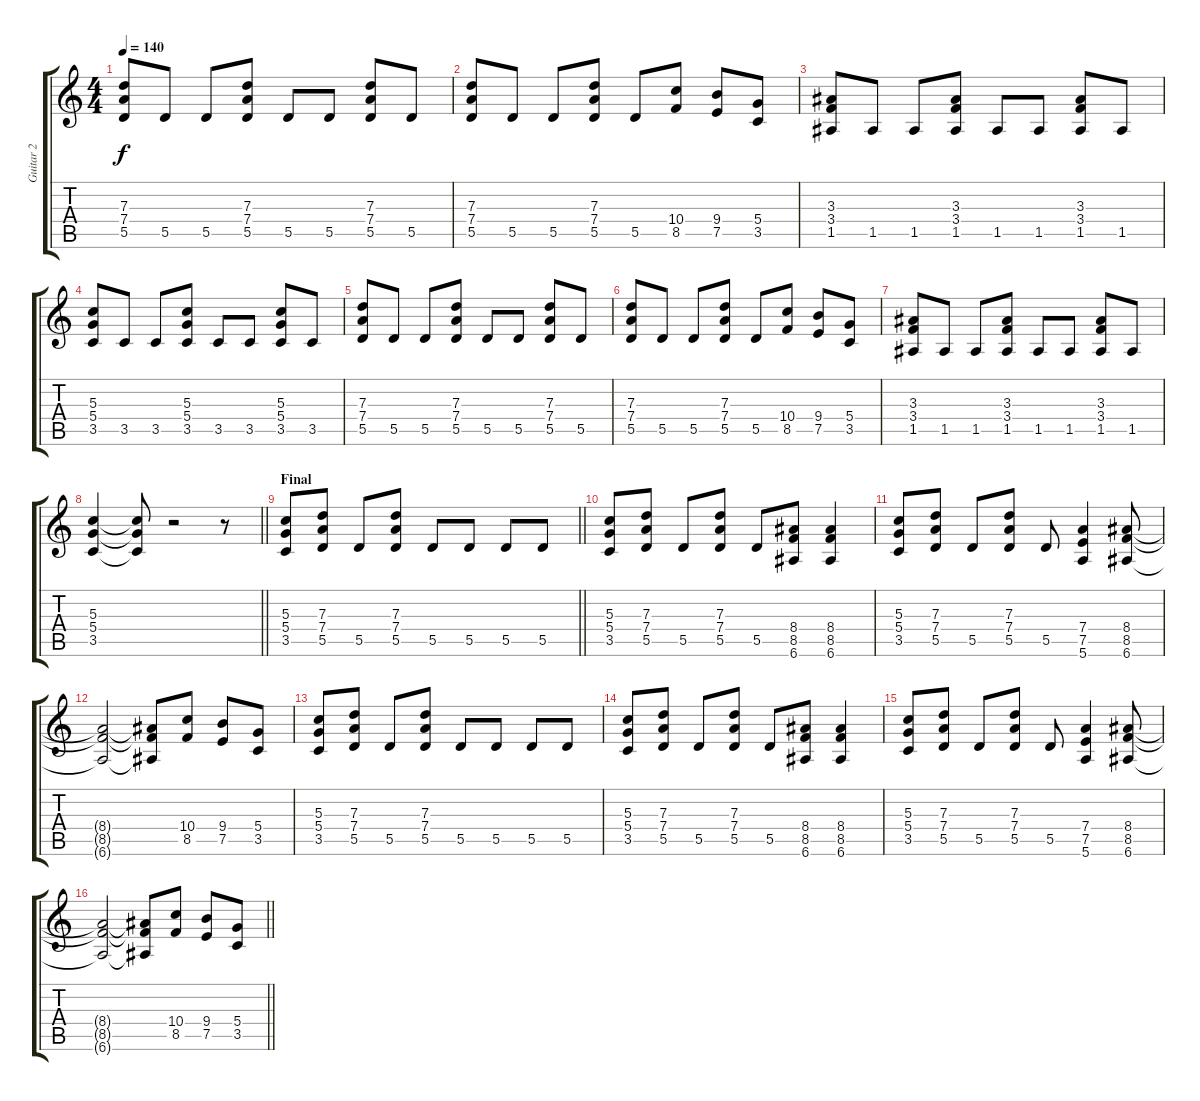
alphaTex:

\track ("Guitar 2" "Guitar 2") {instrument distortionguitar}
\staff {score tabs}
\tuning (E4 B3 G3 D3 A2 E2) {hide}
\ts (4 4)
\tempo 140
\clef g2
\ks c
(7.3 7.4 5.5).8{dy f} 5.5.8 5.5.8 (7.3 7.4 5.5).8 5.5.8 5.5.8 (7.3 7.4 5.5).8 5.5.8 |
(7.3 7.4 5.5).8 5.5.8 5.5.8 (7.3 7.4 5.5).8 5.5.8 (10.4 8.5).8 (9.4 7.5).8 (5.4 3.5).8 |
(3.3 3.4 1.5).8 1.5.8 1.5.8 (3.3 3.4 1.5).8 1.5.8 1.5.8 (3.3 3.4 1.5).8 1.5.8 |
(5.3 5.4 3.5).8 3.5.8 3.5.8 (5.3 5.4 3.5).8 3.5.8 3.5.8 (5.3 5.4 3.5).8 3.5.8 |
(7.3 7.4 5.5).8 5.5.8 5.5.8 (7.3 7.4 5.5).8 5.5.8 5.5.8 (7.3 7.4 5.5).8 5.5.8 |
(7.3 7.4 5.5).8 5.5.8 5.5.8 (7.3 7.4 5.5).8 5.5.8 (10.4 8.5).8 (9.4 7.5).8 (5.4 3.5).8 |
(3.3 3.4 1.5).8 1.5.8 1.5.8 (3.3 3.4 1.5).8 1.5.8 1.5.8 (3.3 3.4 1.5).8 1.5.8 |
\barLineRight lightlight
(5.3 5.4 3.5).4 (5.3{t} 5.4{t} 3.5{t}).8 r.2 r.8 |
\section ("" "Final")
\barLineRight lightlight
(5.3 5.4 3.5).8 (7.3 7.4 5.5).8 5.5.8 (7.3 7.4 5.5).8 5.5.8 5.5.8 5.5.8 5.5.8 |
(5.3 5.4 3.5).8 (7.3 7.4 5.5).8 5.5.8 (7.3 7.4 5.5).8 5.5.8 (8.4 8.5 6.6).8 (8.4 8.5 6.6).4 |
(5.3 5.4 3.5).8 (7.3 7.4 5.5).8 5.5.8 (7.3 7.4 5.5).8 5.5.8 (7.4 7.5 5.6).4 (8.4 8.5 6.6).8 |
(8.4{t} 8.5{t} 6.6{t}).2 (8.4{t} 8.5{t} 6.6{t}).8 (10.4 8.5).8 (9.4 7.5).8 (5.4 3.5).8 |
(5.3 5.4 3.5).8 (7.3 7.4 5.5).8 5.5.8 (7.3 7.4 5.5).8 5.5.8 5.5.8 5.5.8 5.5.8 |
(5.3 5.4 3.5).8 (7.3 7.4 5.5).8 5.5.8 (7.3 7.4 5.5).8 5.5.8 (8.4 8.5 6.6).8 (8.4 8.5 6.6).4 |
(5.3 5.4 3.5).8 (7.3 7.4 5.5).8 5.5.8 (7.3 7.4 5.5).8 5.5.8 (7.4 7.5 5.6).4 (8.4 8.5 6.6).8 |
\barLineRight lightlight
(8.4{t} 8.5{t} 6.6{t}).2 (8.4{t} 8.5{t} 6.6{t}).8 (10.4 8.5).8 (9.4 7.5).8 (5.4 3.5).8
